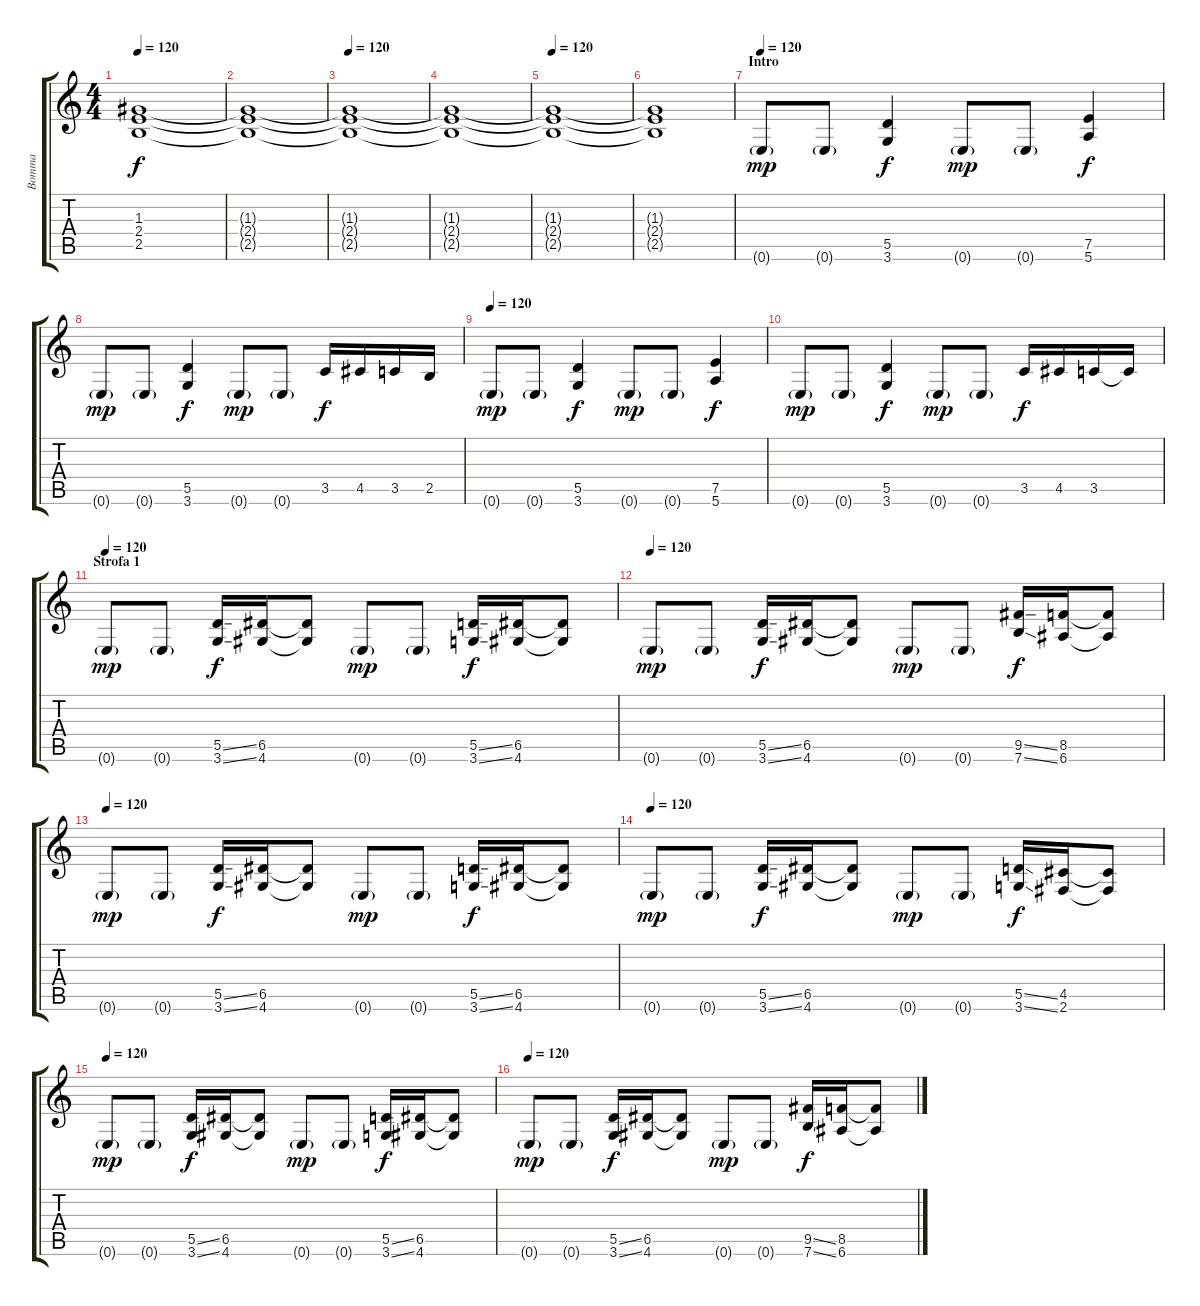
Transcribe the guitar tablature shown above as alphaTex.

\track ("Bomma" "Bomma") {instrument distortionguitar}
\staff {score tabs}
\tuning (E4 B3 G3 D3 A2 E2) {hide}
\ts (4 4)
\tempo 120
\clef g2
\ks c
(1.3 2.4 2.5).1{dy f instrument distortionguitar} |
(1.3{t} 2.4{t} 2.5{t}).1 |
\tempo 120
(1.3{t} 2.4{t} 2.5{t}).1 |
(1.3{t} 2.4{t} 2.5{t}).1 |
\tempo 120
(1.3{t} 2.4{t} 2.5{t}).1 |
(1.3{t} 2.4{t} 2.5{t}).1 |
\section ("" "Intro")
\tempo 120
0.6{g}.8{dy mp} 0.6{g}.8 (5.5 3.6).4{dy f} 0.6{g}.8{dy mp} 0.6{g}.8 (7.5 5.6).4{dy f} |
0.6{g}.8{dy mp} 0.6{g}.8 (5.5 3.6).4{dy f} 0.6{g}.8{dy mp} 0.6{g}.8 3.5.16{dy f} 4.5.16 3.5.16 2.5.16 |
\tempo 120
0.6{g}.8{dy mp} 0.6{g}.8 (5.5 3.6).4{dy f} 0.6{g}.8{dy mp} 0.6{g}.8 (7.5 5.6).4{dy f} |
0.6{g}.8{dy mp} 0.6{g}.8 (5.5 3.6).4{dy f} 0.6{g}.8{dy mp} 0.6{g}.8 3.5.16{dy f} 4.5.16 3.5.16 3.5{t}.16 |
\section ("" "Strofa 1")
\tempo 120
0.6{g}.8{dy mp} 0.6{g}.8 (5.5{ss} 3.6{ss}).16{dy f} (6.5 4.6).16 (6.5{t} 4.6{t}).8 0.6{g}.8{dy mp} 0.6{g}.8 (5.5{ss} 3.6{ss}).16{dy f} (6.5 4.6).16 (6.5{t} 4.6{t}).8 |
\tempo 120
0.6{g}.8{dy mp} 0.6{g}.8 (5.5{ss} 3.6{ss}).16{dy f} (6.5 4.6).16 (6.5{t} 4.6{t}).8 0.6{g}.8{dy mp} 0.6{g}.8 (9.5{ss} 7.6{ss}).16{dy f} (8.5 6.6).16 (8.5{t} 6.6{t}).8 |
\tempo 120
0.6{g}.8{dy mp} 0.6{g}.8 (5.5{ss} 3.6{ss}).16{dy f} (6.5 4.6).16 (6.5{t} 4.6{t}).8 0.6{g}.8{dy mp} 0.6{g}.8 (5.5{ss} 3.6{ss}).16{dy f} (6.5 4.6).16 (6.5{t} 4.6{t}).8 |
\tempo 120
0.6{g}.8{dy mp} 0.6{g}.8 (5.5{ss} 3.6{ss}).16{dy f} (6.5 4.6).16 (6.5{t} 4.6{t}).8 0.6{g}.8{dy mp} 0.6{g}.8 (5.5{ss} 3.6{ss}).16{dy f} (4.5 2.6).16 (4.5{t} 2.6{t}).8 |
\tempo 120
0.6{g}.8{dy mp} 0.6{g}.8 (5.5{ss} 3.6{ss}).16{dy f} (6.5 4.6).16 (6.5{t} 4.6{t}).8 0.6{g}.8{dy mp} 0.6{g}.8 (5.5{ss} 3.6{ss}).16{dy f} (6.5 4.6).16 (6.5{t} 4.6{t}).8 |
\tempo 120
0.6{g}.8{dy mp} 0.6{g}.8 (5.5{ss} 3.6{ss}).16{dy f} (6.5 4.6).16 (6.5{t} 4.6{t}).8 0.6{g}.8{dy mp} 0.6{g}.8 (9.5{ss} 7.6{ss}).16{dy f} (8.5 6.6).16 (8.5{t} 6.6{t}).8
